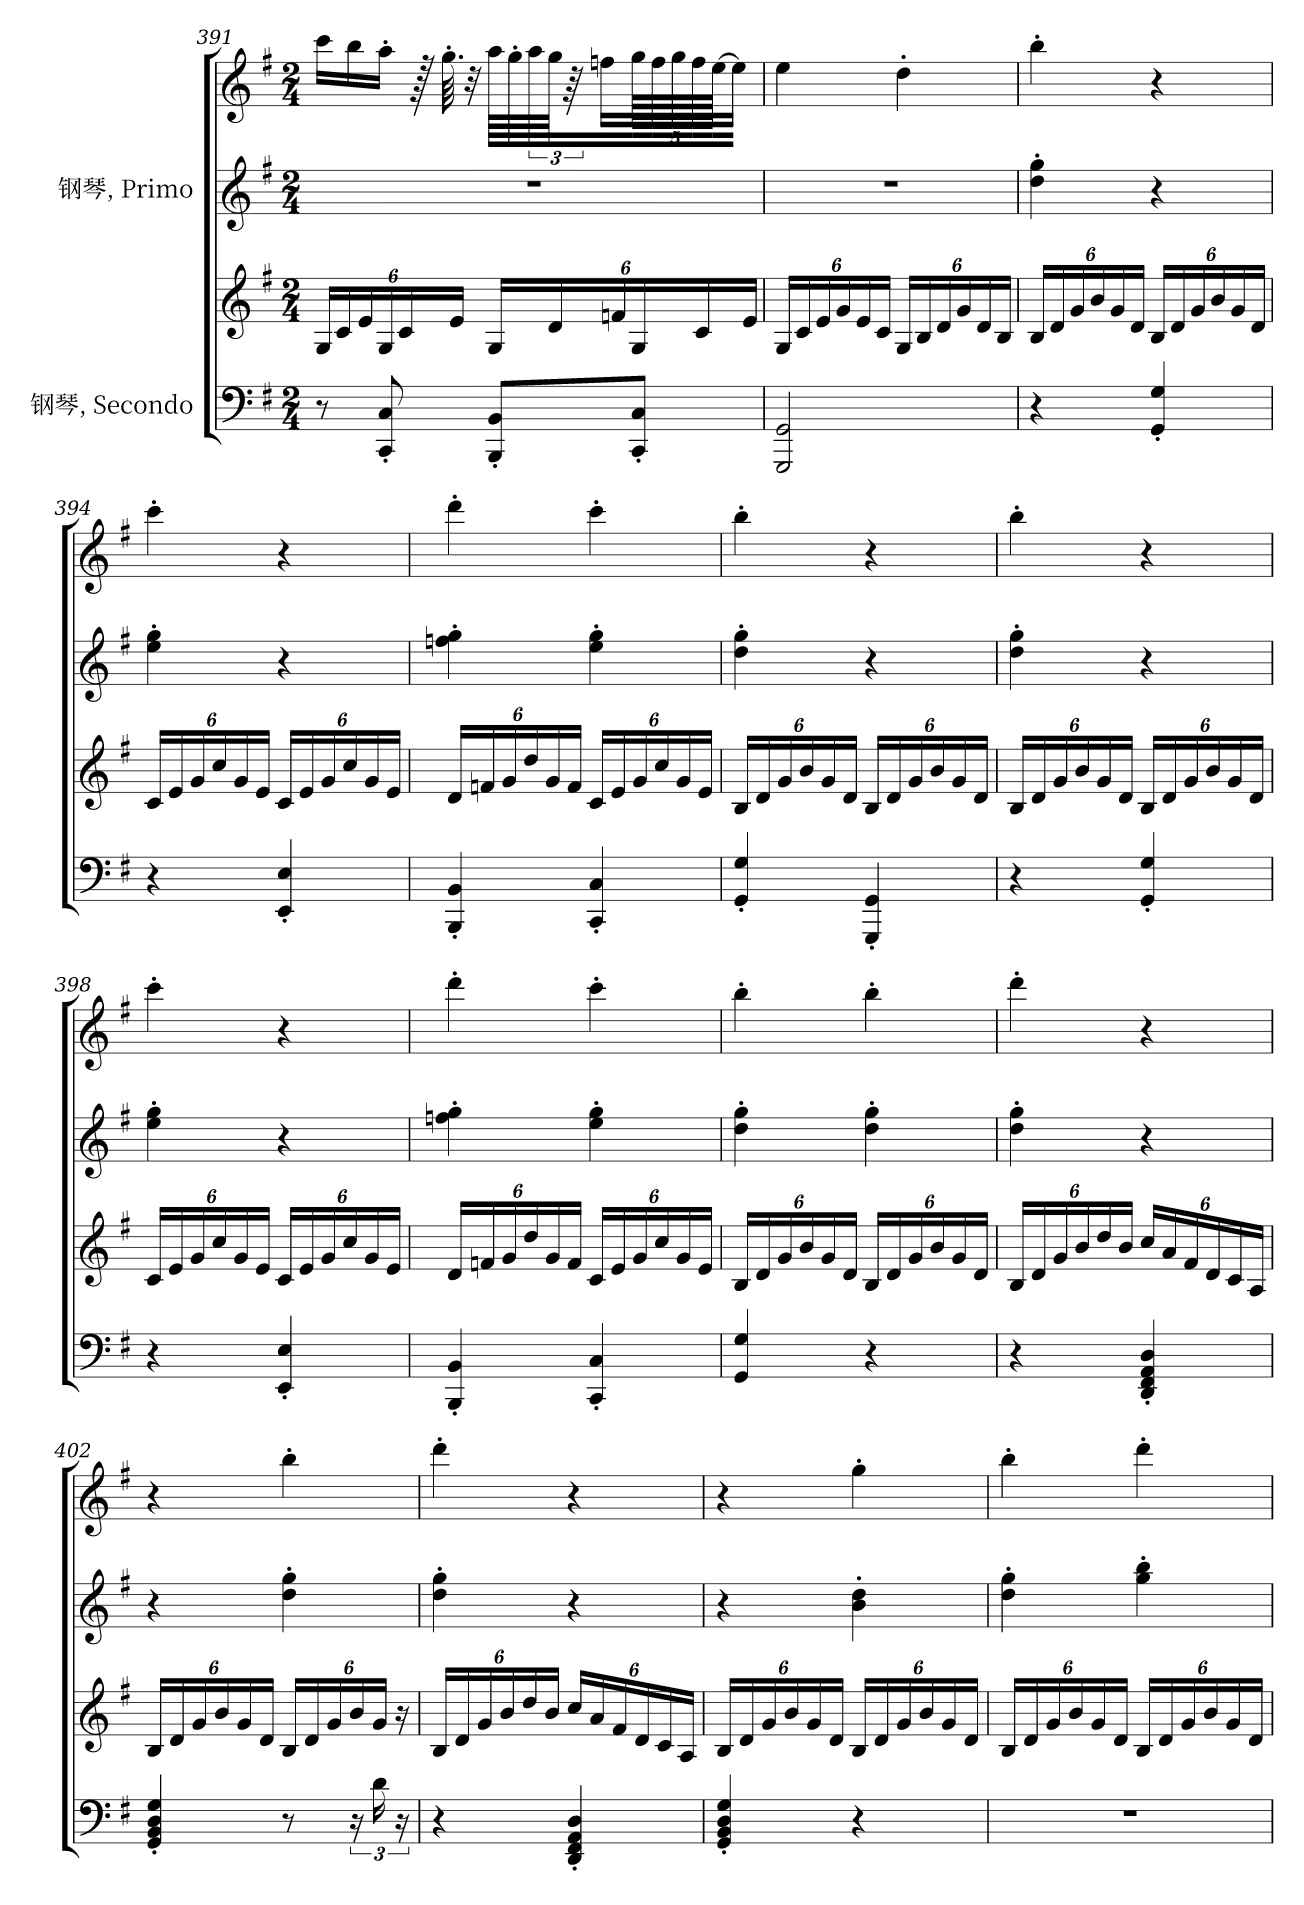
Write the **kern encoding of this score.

**kern	**kern	**kern	**kern
*part2	*part2	*part1	*part1
*staff4	*staff3	*staff2	*staff1
*I"钢琴, Secondo	*	*I"钢琴, Primo	*
!!LO:LB:g=z
*clefF4	*clefG2	*clefG2	*clefG2
*k[f#]	*k[f#]	*k[f#]	*k[f#]
*M2/4	*M2/4	*M2/4	*M2/4
*	*Xbrackettup	*	*
=391	=391	=391	=391
8r	24G/LL	2r	16ccc\LL
.	24c/	.	.
.	.	.	16bb\
.	24e/	.	.
8CC/' 8C/'	24G/	.	16aa'\JJ
.	24c/	.	.
.	.	.	128r
.	.	.	64.gg'\
.	24e/JJ	.	.
.	.	.	32r
8BBB/' 8BB/'L	24G/LL	.	64aa\LLLL
.	.	.	64gg'\
.	.	.	96aa\
.	24d/	.	96gg\JJJJ
.	.	.	96r
.	.	.	16ffn\LL
.	24fn/	.	.
*	*	*	*Xbrackettup
8CC/' 8C/'J	24G/	.	80gg\LL
.	.	.	80ff\
.	.	.	80gg\
.	.	.	80ff\
.	24c/	.	.
.	.	.	[80ee\JJ
.	.	.	16ee\JJ]
.	24e/JJ	.	.
=392	=392	=392	=392
2GGG/ 2GG/	24G/LL	2r	4ee\
.	24c/	.	.
.	24e/	.	.
.	24g/	.	.
.	24e/	.	.
.	24c/JJ	.	.
.	24G/LL	.	4dd'\
.	24B/	.	.
.	24d/	.	.
.	24g/	.	.
.	24d/	.	.
.	24B/JJ	.	.
!!LO:PB:g=z
=393	=393	=393	=393
4r	24B/LL	4dd\' 4gg\'	4bb'\
.	24d/	.	.
.	24g/	.	.
.	24b/	.	.
.	24g/	.	.
.	24d/JJ	.	.
4GG/' 4G/'	24B/LL	4r	4r
.	24d/	.	.
.	24g/	.	.
.	24b/	.	.
.	24g/	.	.
.	24d/JJ	.	.
=394	=394	=394	=394
4r	24c/LL	4ee\' 4gg\'	4ccc'\
.	24e/	.	.
.	24g/	.	.
.	24cc/	.	.
.	24g/	.	.
.	24e/JJ	.	.
4EE/' 4E/'	24c/LL	4r	4r
.	24e/	.	.
.	24g/	.	.
.	24cc/	.	.
.	24g/	.	.
.	24e/JJ	.	.
=395	=395	=395	=395
4BBB/' 4BB/'	24d/LL	4ffn\' 4gg\'	4ddd'\
.	24fn/	.	.
.	24g/	.	.
.	24dd/	.	.
.	24g/	.	.
.	24f/JJ	.	.
4CC/' 4C/'	24c/LL	4ee\' 4gg\'	4ccc'\
.	24e/	.	.
.	24g/	.	.
.	24cc/	.	.
.	24g/	.	.
.	24e/JJ	.	.
!!LO:LB:g=z
=396	=396	=396	=396
4GG/' 4G/'	24B/LL	4dd\' 4gg\'	4bb'\
.	24d/	.	.
.	24g/	.	.
.	24b/	.	.
.	24g/	.	.
.	24d/JJ	.	.
4GGG/' 4GG/'	24B/LL	4r	4r
.	24d/	.	.
.	24g/	.	.
.	24b/	.	.
.	24g/	.	.
.	24d/JJ	.	.
=397	=397	=397	=397
4r	24B/LL	4dd\' 4gg\'	4bb'\
.	24d/	.	.
.	24g/	.	.
.	24b/	.	.
.	24g/	.	.
.	24d/JJ	.	.
4GG/' 4G/'	24B/LL	4r	4r
.	24d/	.	.
.	24g/	.	.
.	24b/	.	.
.	24g/	.	.
.	24d/JJ	.	.
=398	=398	=398	=398
4r	24c/LL	4ee\' 4gg\'	4ccc'\
.	24e/	.	.
.	24g/	.	.
.	24cc/	.	.
.	24g/	.	.
.	24e/JJ	.	.
4EE/' 4E/'	24c/LL	4r	4r
.	24e/	.	.
.	24g/	.	.
.	24cc/	.	.
.	24g/	.	.
.	24e/JJ	.	.
!!LO:LB:g=z
=399	=399	=399	=399
4BBB/' 4BB/'	24d/LL	4ffn\' 4gg\'	4ddd'\
.	24fn/	.	.
.	24g/	.	.
.	24dd/	.	.
.	24g/	.	.
.	24f/JJ	.	.
4CC/' 4C/'	24c/LL	4ee\' 4gg\'	4ccc'\
.	24e/	.	.
.	24g/	.	.
.	24cc/	.	.
.	24g/	.	.
.	24e/JJ	.	.
=400	=400	=400	=400
4GG/ 4G/	24B/LL	4dd\' 4gg\'	4bb'\
.	24d/	.	.
.	24g/	.	.
.	24b/	.	.
.	24g/	.	.
.	24d/JJ	.	.
4r	24B/LL	4dd\' 4gg\'	4bb'\
.	24d/	.	.
.	24g/	.	.
.	24b/	.	.
.	24g/	.	.
.	24d/JJ	.	.
=401	=401	=401	=401
4r	24B/LL	4dd\' 4gg\'	4ddd'\
.	24d/	.	.
.	24g/	.	.
.	24b/	.	.
.	24dd/	.	.
.	24b/JJ	.	.
4DD/' 4FF#/' 4AA/' 4D/'	24cc/LL	4r	4r
.	24a/	.	.
.	24f#/	.	.
.	24d/	.	.
.	24c/	.	.
.	24A/JJ	.	.
!!LO:PB:g=z
=402	=402	=402	=402
4GG/' 4BB/' 4D/' 4G/'	24B/LL	4r	4r
.	24d/	.	.
.	24g/	.	.
.	24b/	.	.
.	24g/	.	.
.	24d/JJ	.	.
8r	24B/LL	4dd\' 4gg\'	4bb'\
.	24d/	.	.
.	24g/	.	.
*	*brackettup	*	*
24r	24b/	.	.
24d\	24g/JJ	.	.
24r	24r	.	.
=403	=403	=403	=403
*	*Xbrackettup	*	*
4r	24B/LL	4dd\' 4gg\'	4ddd'\
.	24d/	.	.
.	24g/	.	.
.	24b/	.	.
.	24dd/	.	.
.	24b/JJ	.	.
4DD/' 4FF#/' 4AA/' 4D/'	24cc/LL	4r	4r
.	24a/	.	.
.	24f#/	.	.
.	24d/	.	.
.	24c/	.	.
.	24A/JJ	.	.
=404	=404	=404	=404
4GG/' 4BB/' 4D/' 4G/'	24B/LL	4r	4r
.	24d/	.	.
.	24g/	.	.
.	24b/	.	.
.	24g/	.	.
.	24d/JJ	.	.
4r	24B/LL	4b\' 4dd\'	4gg'\
.	24d/	.	.
.	24g/	.	.
.	24b/	.	.
.	24g/	.	.
.	24d/JJ	.	.
!!LO:LB:g=z
=405	=405	=405	=405
2r	24B/LL	4dd\' 4gg\'	4bb'\
.	24d/	.	.
.	24g/	.	.
.	24b/	.	.
.	24g/	.	.
.	24d/JJ	.	.
.	24B/LL	4gg\' 4bb\'	4ddd'\
.	24d/	.	.
.	24g/	.	.
.	24b/	.	.
.	24g/	.	.
.	24d/JJ	.	.
=	=	=	=
*-	*-	*-	*-
